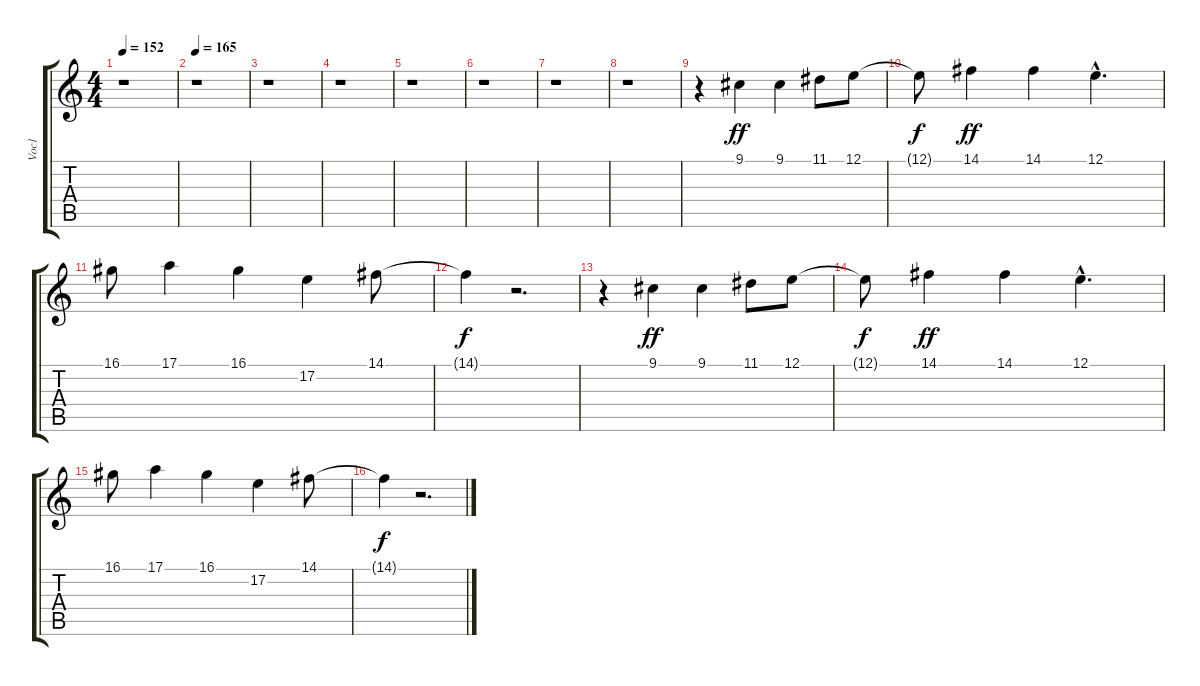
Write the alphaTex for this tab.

\track ("Voc1" "Voc1") {instrument vibraphone}
\staff {score tabs}
\tuning (E4 B3 G3 D3 A2 E2) {hide}
\ts (4 4)
\tempo 152
\clef g2
\ks c
r.1{dy ff} |
\tempo 165
r.1 |
r.1 |
r.1 |
r.1 |
r.1 |
r.1 |
r.1 |
r.4 9.1.4{volume 15 instrument vibraphone} 9.1.4 11.1.8 12.1.8 |
12.1{t}.8{dy f} 14.1.4{dy ff} 14.1.4 12.1{hac}.4{d} |
16.1.8 17.1.4 16.1.4 17.2.4 14.1.8 |
14.1{t}.4{dy f} r.2{d} |
r.4 9.1.4{dy ff} 9.1.4 11.1.8 12.1.8 |
12.1{t}.8{dy f} 14.1.4{dy ff} 14.1.4 12.1{hac}.4{d} |
16.1.8 17.1.4 16.1.4 17.2.4 14.1.8 |
14.1{t}.4{dy f} r.2{d}
